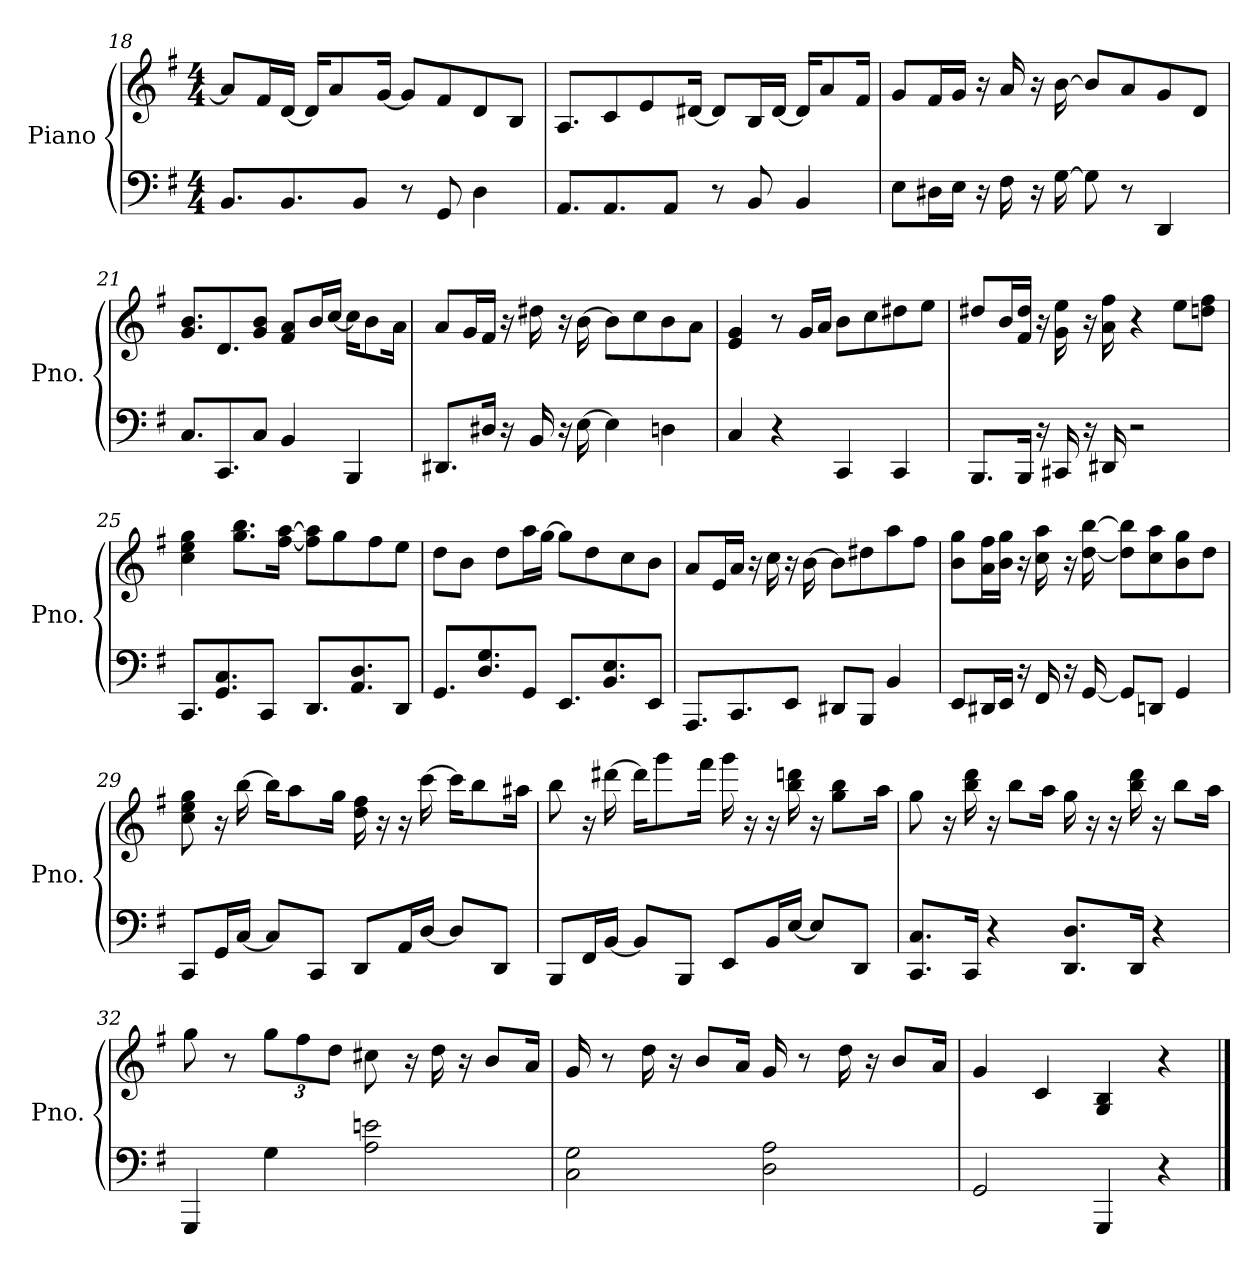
**kern	**kern
*part1	*part1
*staff2	*staff1
*I"Piano	*
*I'Pno.	*
!!LO:PB:g=z
*clefF4	*clefG2
*k[f#]	*k[f#]
*M4/4	*M4/4
=18	=18
8.BB/L	8a/L]
.	16f#/L
8.BB/	[16d/JJ
.	16d/KL]
.	8a/
8BB/J	.
.	[16g/Jk
8r	8g/L]
8GG/	8f#/
4D\	8d/
.	8B/J
=19	=19
8.AA/L	8.A/L
8.AA/	8c/
.	8e/
8AA/J	.
.	[16d#X/Jk
8r	8d#/L]
8BB/	16B/L
.	[16d#/JJ
4BB/	16d#/KL]
.	8a/
.	16f#/Jk
=20	=20
8E\L	8g/L
16D#X\L	16f#/L
16E\JJ	16g/JJ
16r	16r
16F#\	16a/
16r	16r
[16G\	[16b\
8G\]	8b/L]
8r	8a/
4DD/	8g/
.	8d/J
!!LO:LB:g=z
=21	=21
8.C/L	8.g/ 8.b/L
8.CC/	8.d/
8C/J	8g/ 8b/J
4BB/	8f#/ 8a/L
.	16b/L
.	[16cc/JJ
4BBB/	16cc\KL]
.	8b\
.	16a\Jk
=22	=22
8.DD#X/L	8a/L
.	16g/L
16D#X/Jk	16f#/JJ
16r	16r
16BB/	16dd#X\
16r	16r
[16E\	[16b\
4E\]	8b\L]
.	8cc\
4Dn\	8b\
.	8a\J
=23	=23
4C/	4e/ 4g/
4r	8r
.	16g/LL
.	16a/JJ
4CC/	8b\L
.	8cc\
4CC/	8dd#X\
.	8ee\J
!!LO:LB:g=z
=24	=24
8.BBB/L	8dd#X/L
.	16b/L
16BBB/Jk	16f#/ 16dd#/JJ
16r	16r
16CC#X/	16g\ 16ee\
16r	16r
16DD#X/	16a\ 16ff#\
2r	4r
.	8ee\L
.	8ddn\ 8ff#\J
=25	=25
8.CC/L	4cc\ 4ee\ 4gg\
8.GG/ 8.C/	.
.	8.gg\ 8.bb\L
8CC/J	.
.	[16ff#\ [16aa\Jk
8.DD/L	8ff#\] 8aa\]L
.	8gg\
8.AA/ 8.D/	.
.	8ff#\
8DD/J	8ee\J
=26	=26
8.GG/L	8dd\L
.	8b\J
8.D/ 8.G/	.
.	8dd\L
8GG/J	16aa\L
.	[16gg\JJ
8.EE/L	8gg\L]
.	8dd\
8.BB/ 8.E/	.
.	8cc\
8EE/J	8b\J
!!LO:LB:g=z
=27	=27
8.AAA/L	8a/L
.	16e/L
8.CC/	16a/JJ
.	16r
.	16cc\
8EE/J	16r
.	[16b\
8DD#X/L	8b\L]
8BBB/J	8dd#X\
4BB/	8aa\
.	8ff#\J
=28	=28
8EE/L	8b\ 8gg\L
16DD#X/L	16a\ 16ff#\L
16EE/JJ	16b\ 16gg\JJ
16r	16r
16FF#/	16cc\ 16aa\
16r	16r
[16GG/	[16dd\ [16bb\
8GG/L]	8dd\] 8bb\]L
8DDn/J	8cc\ 8aa\
4GG/	8b\ 8gg\
.	8dd\J
=29	=29
8CC/L	8cc\ 8ee\ 8gg\
16GG/L	16r
[16C/JJ	[16bb\
8C/L]	16bb\KL]
.	8aa\
8CC/J	.
.	16gg\Jk
8DD/L	16dd\ 16ff#\
.	16r
16AA/L	16r
[16D/JJ	[16ccc\
8D/L]	16ccc\KL]
.	8bb\
8DD/J	.
.	16aa#X\Jk
!!LO:LB:g=z
=30	=30
8BBB/L	8bb\
16FF#/L	16r
[16BB/JJ	[16ddd#X\
8BB/L]	16ddd#\KL]
.	8ggg\
8BBB/J	.
.	16fff#\Jk
8EE/L	16ggg\
.	16r
16BB/L	16r
[16E/JJ	16bb\ 16dddn\
8E/L]	16r
.	8gg\ 8bb\L
8DD/J	.
.	16aa\Jk
=31	=31
8.CC/ 8.C/L	8gg\
.	16r
16CC/Jk	16bb\ 16ddd\
4r	16r
.	8bb\L
.	16aa\Jk
8.DD/ 8.D/L	16gg\
.	16r
.	16r
16DD/Jk	16bb\ 16ddd\
4r	16r
.	8bb\L
.	16aa\Jk
=32	=32
4GGG/	8gg\
.	8r
*	*Xbrackettup
4G\	12gg\L
.	12ff#\
.	12dd\J
2A\ 2en\	8cc#X\
.	16r
.	16dd\
.	16r
.	8b/L
.	16a/Jk
!!LO:LB:g=z
=33	=33
2C\ 2G\	16g/
.	8r
.	16dd\
.	16r
.	8b/L
.	16a/Jk
2D\ 2A\	16g/
.	8r
.	16dd\
.	16r
.	8b/L
.	16a/Jk
=34	=34
2GG/	4g/
.	4c/
4GGG/	4G/ 4B/
4r	4r
==	==
*-	*-
